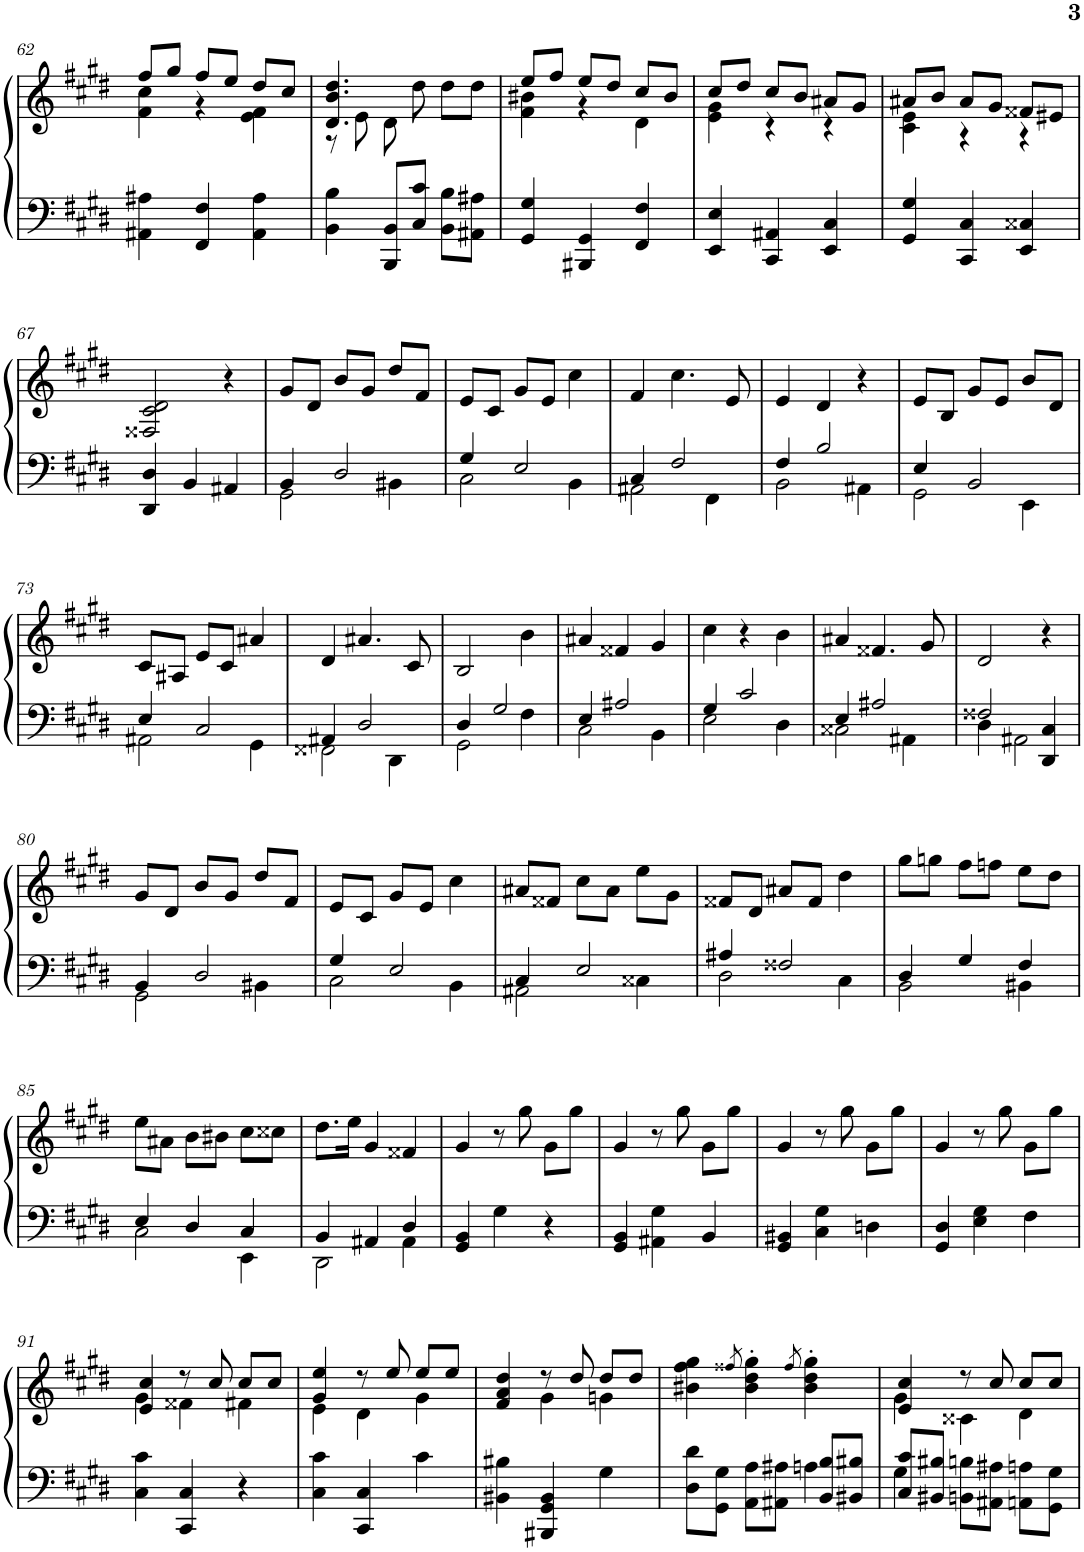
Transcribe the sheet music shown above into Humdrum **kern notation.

**kern	**kern
*part1	*part1
*staff2	*staff1
*I"Piano	*
*I'Pno.	*
!!LO:PB:g=z
*clefF4	*clefG2
*k[f#c#g#d#]	*k[f#c#g#d#]
*M3/4	*M3/4
=62	=62
*	*^
4AA#X\ 4A#X\	8ff#/L	4f#\ 4cc#\
.	8gg#/J	.
4FF#/ 4F#/	8ff#/L	4r
.	8ee/J	.
4AA#\ 4A#\	8dd#/L	4e\ 4f#\
.	8cc#/J	.
=63	=63	=63
4BB\ 4B\	4.d#/ 4.b/ 4.dd#/	8r
.	.	8e\
8BBB/ 8BB/L	.	8d#\
8C#/ 8c#/J	8dd#\	4.ryy
8BB\ 8B\L	8dd#\L	.
8AA#X\ 8A#X\J	8dd#\J	.
=64	=64	=64
4GG#/ 4G#/	8ee/L	4f#\ 4b#X\
.	8ff#/J	.
4BBB#X/ 4GG#/	8ee/L	4r
.	8dd#/J	.
4FF#/ 4F#/	8cc#/L	4d#\
.	8b#/J	.
=65	=65	=65
4EE/ 4E/	8cc#/L	4e\ 4g#\
.	8dd#/J	.
4CC#/ 4AA#X/	8cc#/L	4r
.	8b/J	.
4EE/ 4C#/	8a#X/L	4r
.	8g#/J	.
=66	=66	=66
4GG#/ 4G#/	8a#X/L	4c#\ 4e\
.	8b/J	.
4CC#/ 4C#/	8a#/L	4r
.	8g#/J	.
4EE/ 4C##X/	8f##X/L	4r
.	8e#X/J	.
*	*v	*v
!!LO:LB:g=z
=67	=67
4DD#/ 4D#/	2F##X/ 2c#/ 2d#/
4BB/	.
4AA#X/	4r
=68	=68
*^	*
4BB/	2GG#\	8g#/L
.	.	8d#/J
2D#/	.	8b/L
.	.	8g#/J
.	4BB#X\	8dd#/L
.	.	8f#/J
=69	=69	=69
4G#/	2C#\	8e/L
.	.	8c#/J
2E/	.	8g#/L
.	.	8e/J
.	4BB\	4cc#\
=70	=70	=70
4C#/	2AA#X\	4f#/
2F#/	.	4.cc#\
.	4FF#\	.
.	.	8e/
=71	=71	=71
4F#/	2BB\	4e/
2B/	.	4d#/
.	4AA#X\	4r
=72	=72	=72
4E/	2GG#\	8e/L
.	.	8B/J
2BB/	.	8g#/L
.	.	8e/J
.	4EE\	8b/L
.	.	8d#/J
!!LO:LB:g=z
=73	=73	=73
4E/	2AA#X\	8c#/L
.	.	8A#X/J
2C#/	.	8e/L
.	.	8c#/J
.	4GG#\	4a#X/
=74	=74	=74
4AA#X/	2FF##X\	4d#/
2D#/	.	4.a#X/
.	4DD#\	.
.	.	8c#/
=75	=75	=75
4D#/	2GG#\	2B/
2G#/	.	.
.	4F#\	4b\
=76	=76	=76
4E/	2C#\	4a#X/
2A#X/	.	4f##X/
.	4BB\	4g#/
=77	=77	=77
4G#/	2E\	4cc#\
2c#/	.	4r
.	4D#\	4b\
=78	=78	=78
4E/	2C##X\	4a#X/
2A#X/	.	4.f##X/
.	4AA#X\	.
.	.	8g#/
=79	=79	=79
2F##X/	4D#\	2d#/
.	2AA#X\	.
4DD#/ 4C#/	.	4r
!!LO:LB:g=z
=80	=80	=80
4BB/	2GG#\	8g#/L
.	.	8d#/J
2D#/	.	8b/L
.	.	8g#/J
.	4BB#X\	8dd#/L
.	.	8f#/J
=81	=81	=81
4G#/	2C#\	8e/L
.	.	8c#/J
2E/	.	8g#/L
.	.	8e/J
.	4BB\	4cc#\
=82	=82	=82
4C#/	2AA#X\	8a#X/L
.	.	8f##X/J
2E/	.	8cc#\L
.	.	8a#\J
.	4C##X\	8ee\L
.	.	8g#\J
=83	=83	=83
4A#X/	2D#\	8f##X/L
.	.	8d#/J
2F##X/	.	8a#X/L
.	.	8f##/J
.	4C#\	4dd#\
=84	=84	=84
4D#/	2BB\	8gg#\L
.	.	8ggn\J
4G#/	.	8ff#\L
.	.	8ffn\J
4F#/	4BB#X\	8ee\L
.	.	8dd#\J
!!LO:LB:g=z
=85	=85	=85
4E/	2C#\	8ee\L
.	.	8a#X\J
4D#/	.	8b\L
.	.	8b#X\J
4C#/	4EE\	8cc#\L
.	.	8cc##X\J
=86	=86	=86
4BB/	2DD#\	8.dd#\L
.	.	16ee\Jk
4AA#X/	.	4g#/
4D#/	4AA#\	4f##X/
*v	*v	*
=87	=87
4GG#/ 4BB/	4g#/
4G#\	8r
.	8gg#\
4r	8g#\L
.	8gg#\J
=88	=88
4GG#/ 4BB/	4g#/
4AA#X\ 4G#\	8r
.	8gg#\
4BB/	8g#\L
.	8gg#\J
=89	=89
4GG#/ 4BB#X/	4g#/
4C#\ 4G#\	8r
.	8gg#\
4Dn\	8g#\L
.	8gg#\J
=90	=90
4GG#/ 4D#/	4g#/
4E\ 4G#\	8r
.	8gg#\
4F#\	8g#\L
.	8gg#\J
!!LO:LB:g=z
=91	=91
*	*^
4C#\ 4c#\	4e/ 4cc#/	4g#\
4CC#/ 4C#/	8r	4f##X\
.	8cc#/	.
4r	8cc#/L	4f#X\
.	8cc#/J	.
=92	=92	=92
4C#\ 4c#\	4g#/ 4ee/	4e\
4CC#/ 4C#/	8r	4d#\
.	8ee/	.
4c#\	8ee/L	4g#\
.	8ee/J	.
=93	=93	=93
4BB#X\ 4B#X\	4f#/ 4a/ 4dd#/	4ryy
4BBB#X/ 4GG#/ 4BB#/	8r	4g#\
.	8dd#/	.
4G#\	8dd#/L	4gn\
.	8dd#/J	.
*	*v	*v
=94	=94
*^	*
8D#\ 8d#\L	2ryy	4b#X\ 4ff#\ 4gg#\
8GG#\ 8G#\J	.	.
.	.	8qff##X/
8AA\ 8A\L	.	4b#\' 4dd#\' 4gg#\'
8AA#X\ 8A#X\J	.	.
.	.	8qff##/
8BB/ 8B/L	4An\	4b#\' 4dd#\' 4gg#\'
8BB#X/ 8B#X/J	.	.
=95	=95	=95
*	*	*^
8C#/ 8c#/L	4G#\	4e/ 4cc#/	4g#\
8BB#X/ 8B#X/J	.	.	.
8BBn\ 8Bn\L	2ryy	8r	4c##X\
8AA#X\ 8A#X\J	.	8cc#/	.
8AAn\ 8An\L	.	8cc#/L	4d#\
8GG#\ 8G#\J	.	8cc#/J	.
*v	*v	*	*
*	*v	*v
=	=
*-	*-
